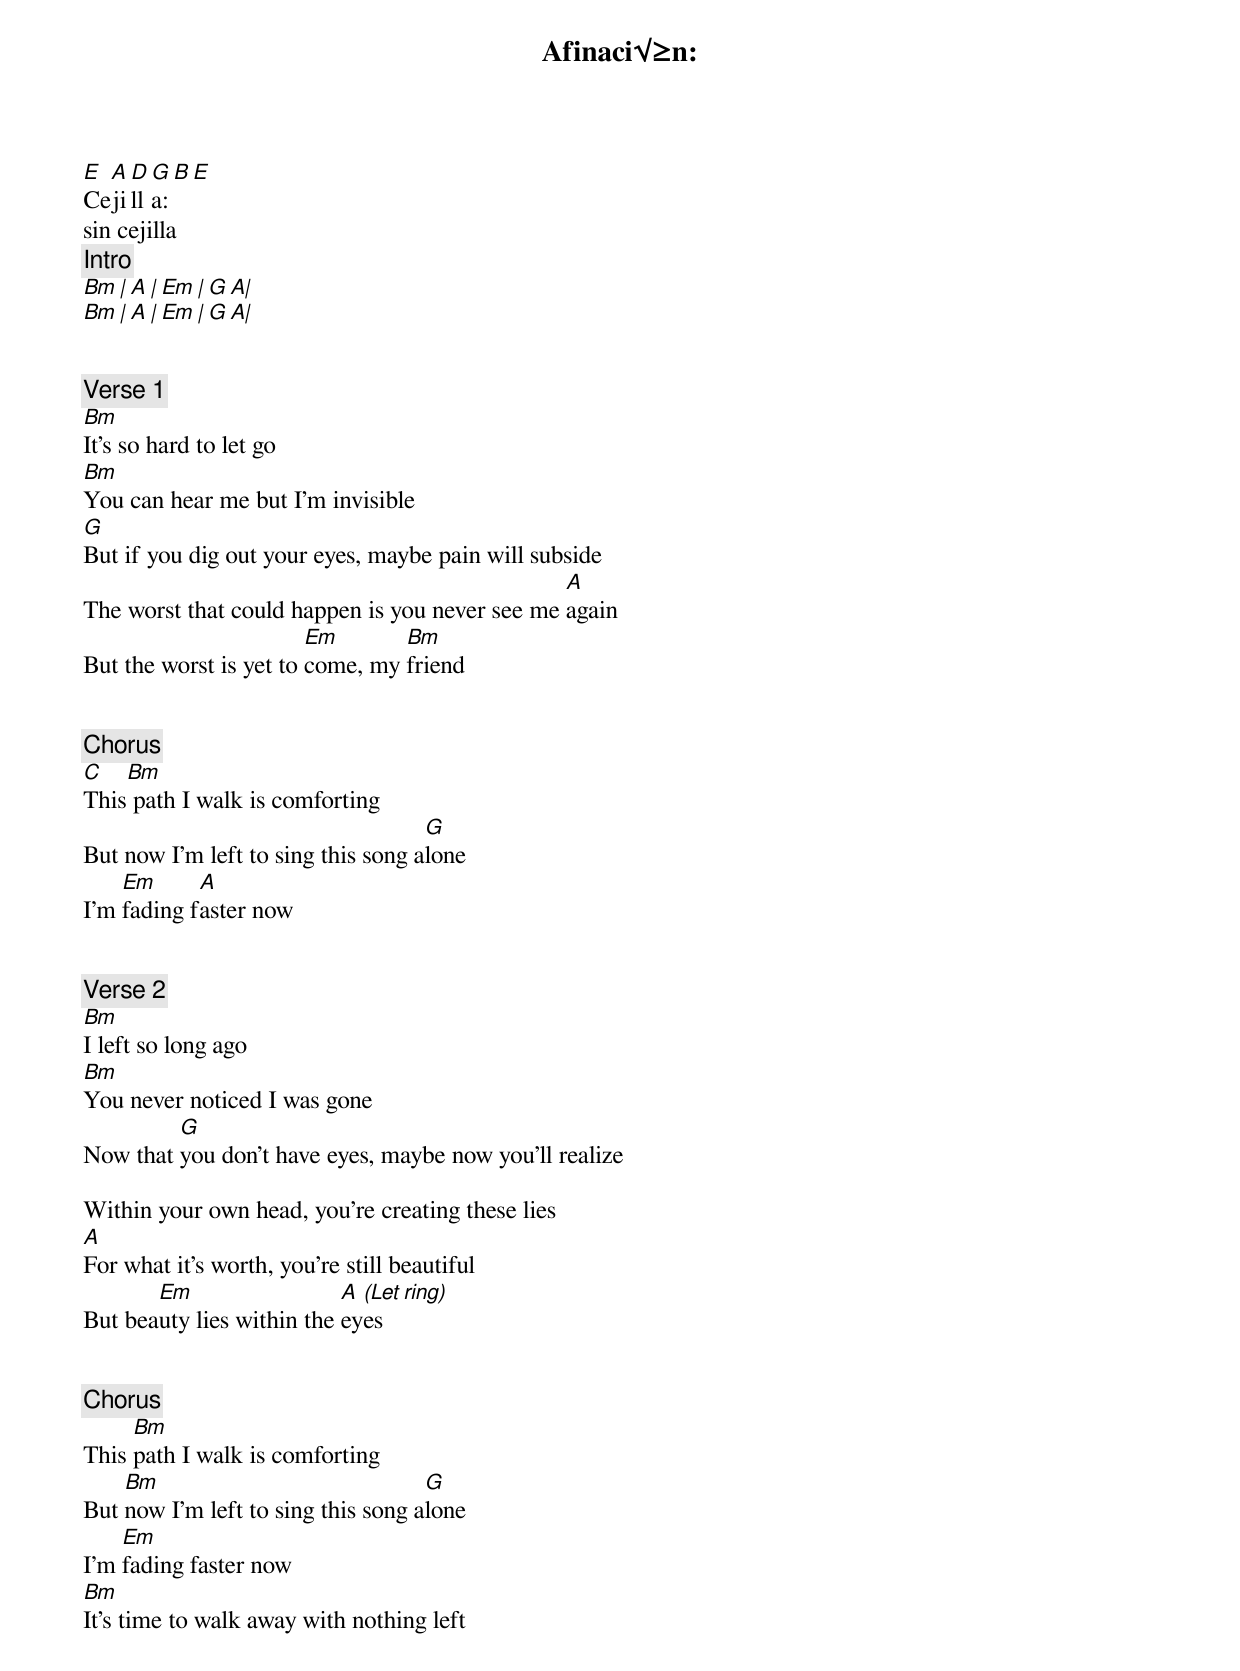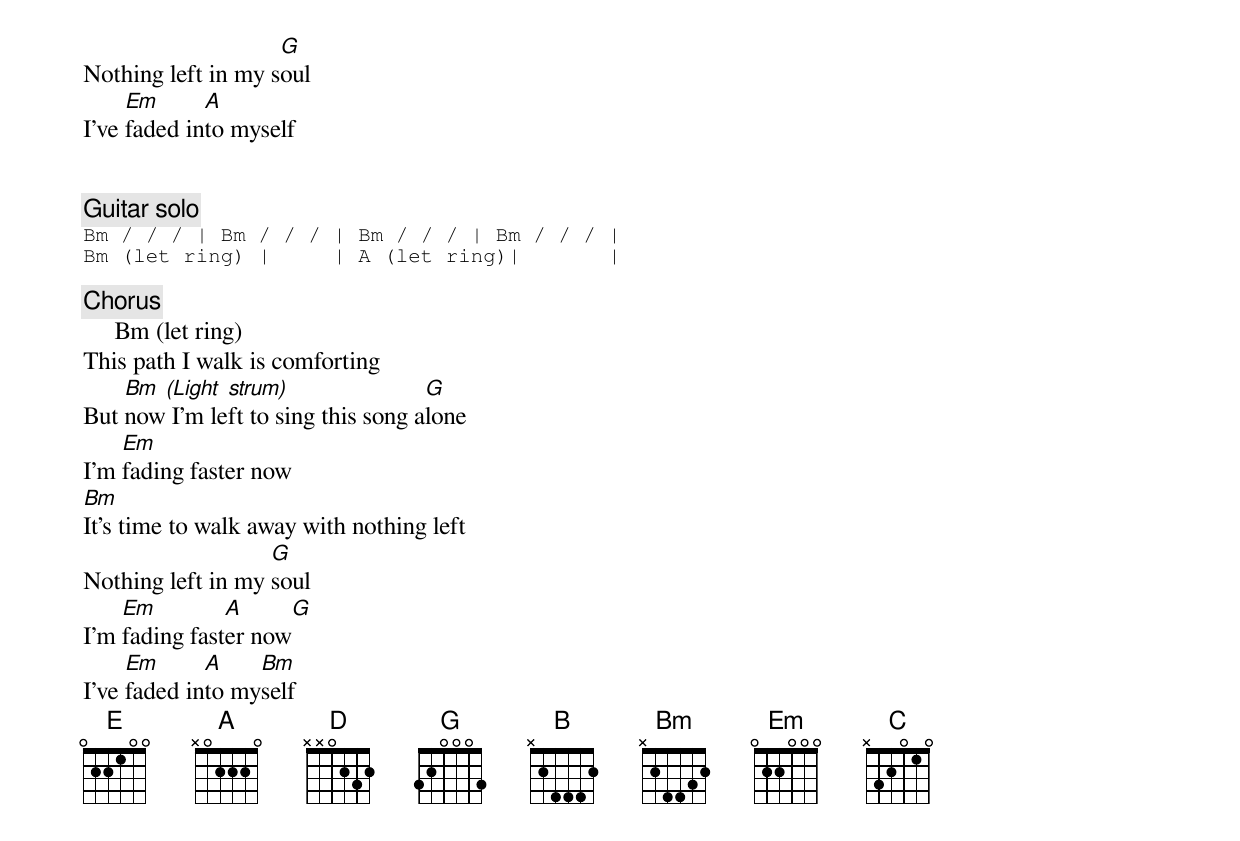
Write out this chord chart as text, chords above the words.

Afinaci√≥n:
E A D G B E
Cejilla:
sin cejilla
[Intro]
Bm  | A  | Em  | G  A|
Bm  | A  | Em  | G  A|


[Verse 1]
Bm
It's so hard to let go
Bm
You can hear me but I'm invisible
G
But if you dig out your eyes, maybe pain will subside
                                                A
The worst that could happen is you never see me again
                        Em       Bm
But the worst is yet to come, my friend


[Chorus]
C   Bm
This path I walk is comforting
                                    G
But now I'm left to sing this song alone
    Em      A
I'm fading faster now


[Verse 2]
Bm
I left so long ago
Bm
You never noticed I was gone
         G
Now that you don't have eyes, maybe now you'll realize

Within your own head, you're creating these lies
A
For what it's worth, you're still beautiful
       Em                  A (Let ring)
But beauty lies within the eyes


[Chorus]
     Bm
This path I walk is comforting
    Bm                              G
But now I'm left to sing this song alone
    Em
I'm fading faster now
Bm
It's time to walk away with nothing left
                    G
Nothing left in my soul
     Em      A
I've faded into myself


[Guitar solo]
Bm / / / | Bm / / / | Bm / / / | Bm / / / |
Bm (let ring) |     | A (let ring)|       |

[Chorus]
     Bm (let ring)
This path I walk is comforting
    Bm (Light strum)                G
But now I'm left to sing this song alone
    Em
I'm fading faster now
Bm
It's time to walk away with nothing left
                   G
Nothing left in my soul
    Em         A        G
I'm fading faster now
     Em      A    Bm
I've faded into myself
